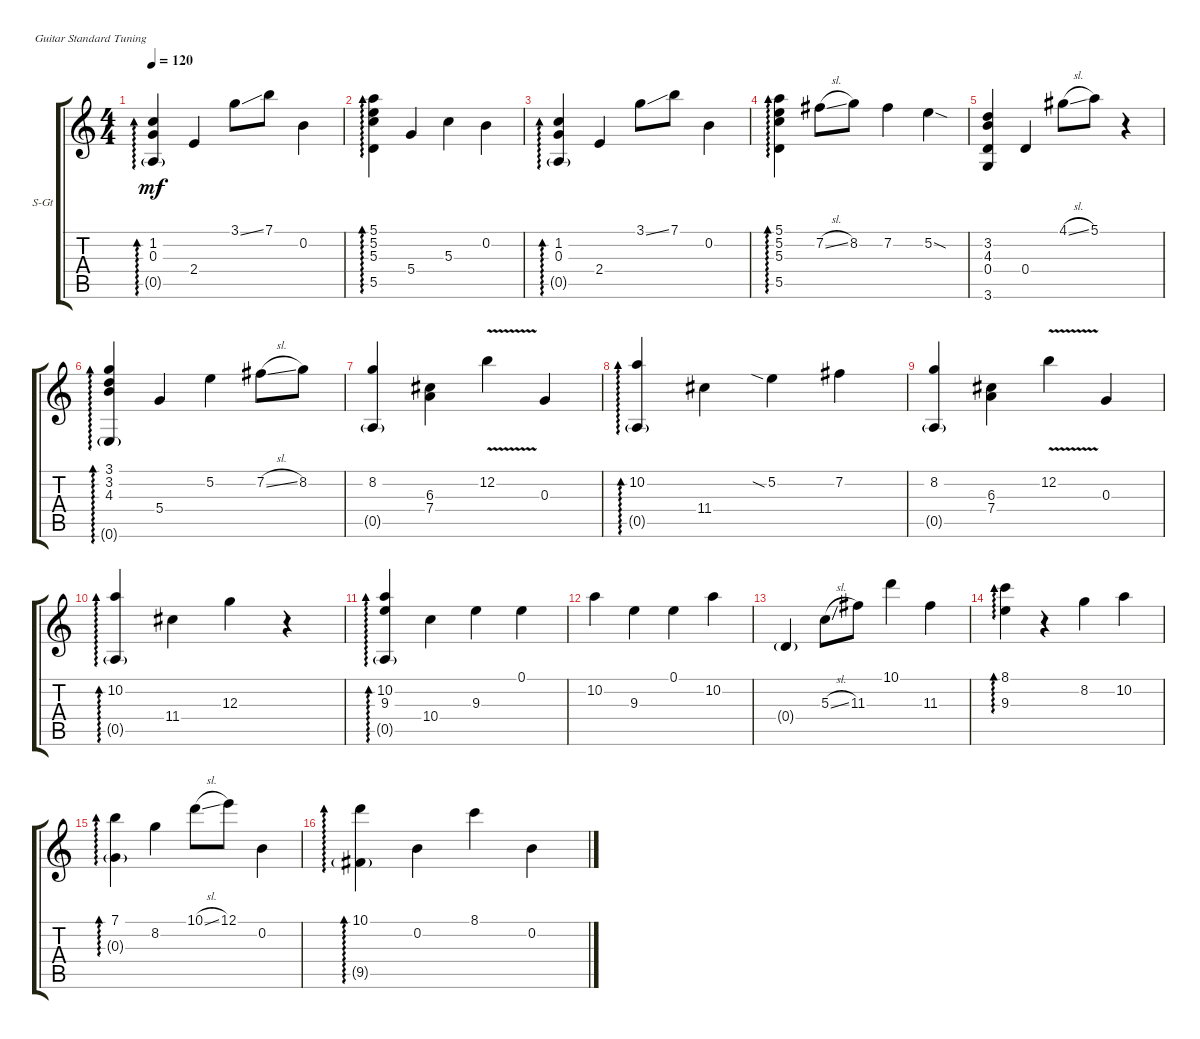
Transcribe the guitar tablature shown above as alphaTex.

\defaultSystemsLayout 4
\bracketExtendMode groupsimilarinstruments
\firstSystemTrackNameOrientation horizontal
\otherSystemsTrackNameOrientation horizontal
\track ("Steel Guitar" "S-Gt") {instrument acousticguitarsteel}
\staff {score tabs}
\tuning (E4 B3 G3 D3 A2 E2)
\ts (4 4)
\tempo 120
\clef g2
\ks c
(1.2 0.3 0.5{g}).4{ad 0 dy mf} 2.4.4 3.1{ss}.8 7.1.8 0.2.4 |
(5.1 5.2 5.3 5.5).4{ad 0} 5.4.4 5.3.4 0.2.4 |
(1.2 0.3 0.5{g}).4{ad 0} 2.4.4 3.1{ss}.8 7.1.8 0.2.4 |
(5.1 5.2 5.3 5.5).4{ad 0} 7.2{sl}.8 8.2.8 7.2.4 5.2{sod}.4 |
(3.2 4.3 0.4 3.6).4 0.4.4 4.1{sl}.8 5.1.8 r.4 |
(3.1 3.2 4.3 0.6{g}).4{ad 0} 5.4.4 5.2.4 7.2{sl}.8 8.2.8 |
(8.2 0.5{g}).4 (6.3 7.4).4 12.2{v}.4 0.3.4 |
(10.2 0.5{g}).4{ad 0} 11.4.4 5.2{sia}.4 7.2.4 |
(8.2 0.5{g}).4 (6.3 7.4).4 12.2{v}.4 0.3.4 |
(10.2 0.5{g}).4{ad 0} 11.4.4 12.3.4 r.4 |
(10.2 9.3 0.5{g}).4{ad 0} 10.4.4 9.3.4 0.1.4 |
10.2.4 9.3.4 0.1.4 10.2.4 |
0.4{g}.4 5.3{sl}.8 11.3.8 10.1.4 11.3.4 |
(8.1 9.3).4{ad 0} r.4 8.2.4 10.2.4 |
(7.1 0.3{g}).4{ad 0} 8.2.4 10.1{sl}.8 12.1.8 0.2.4 |
(10.1 9.5{g}).4{ad 0} 0.2.4 8.1.4 0.2.4
